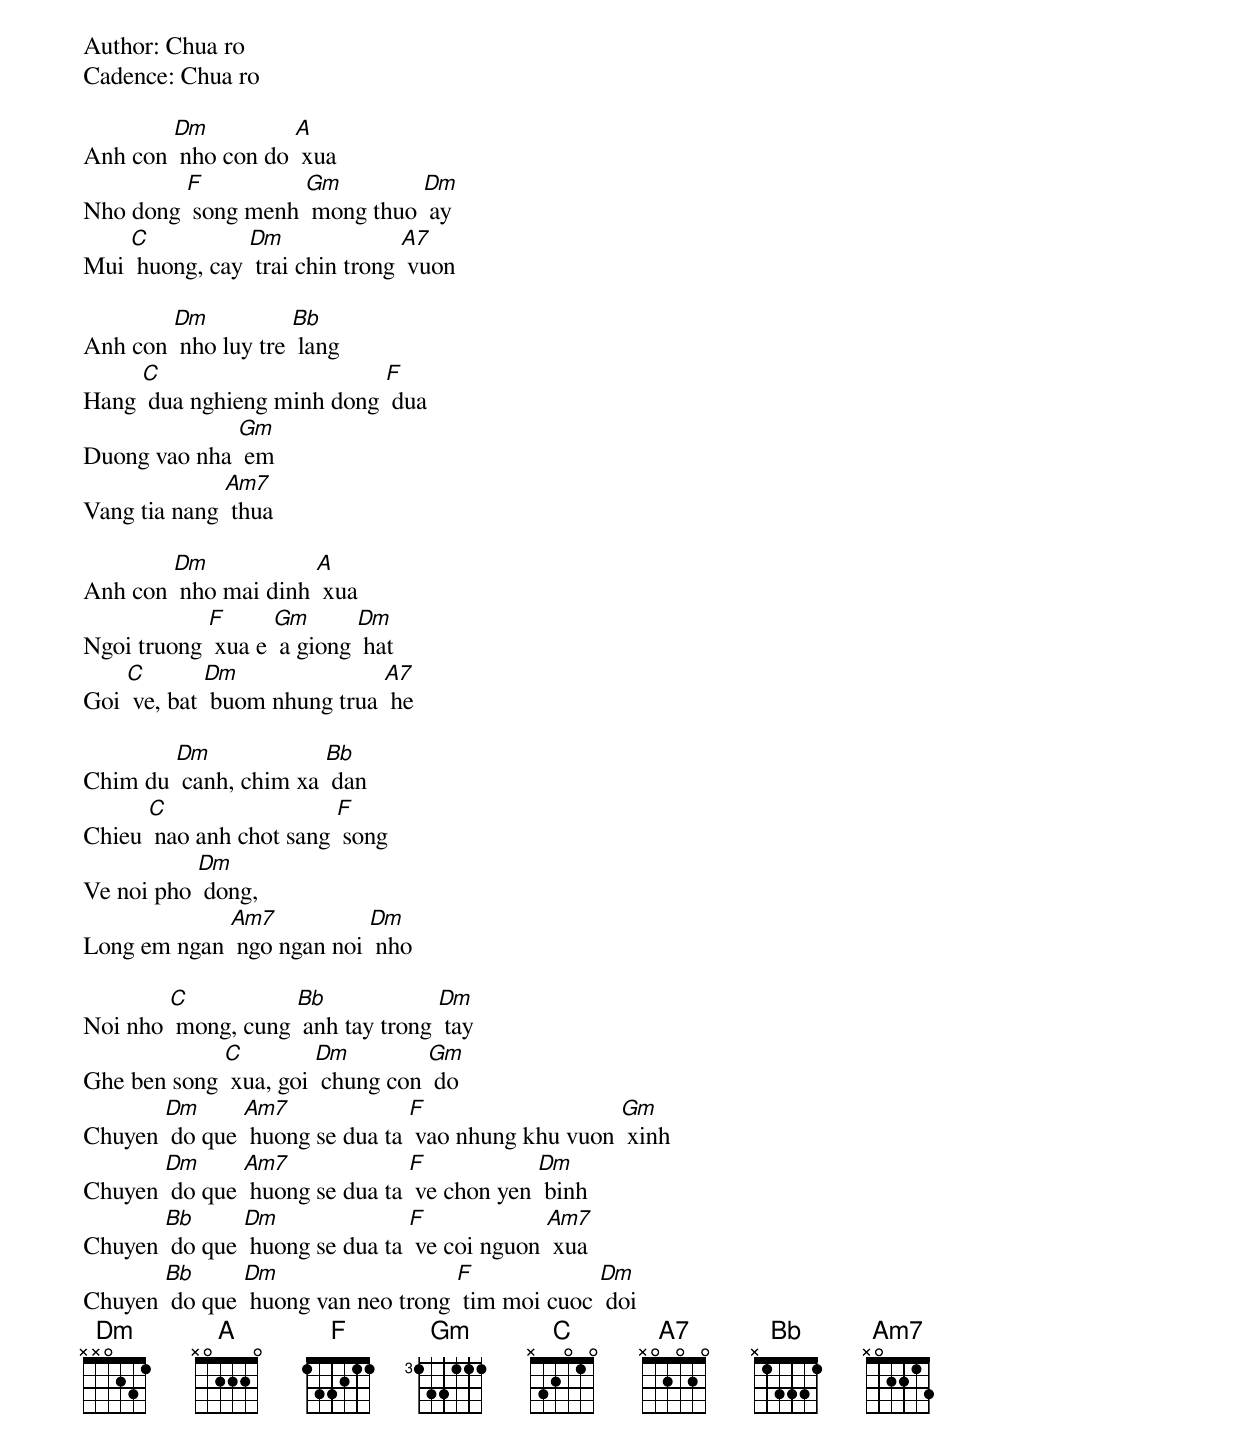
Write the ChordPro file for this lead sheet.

Author: Chua ro
Cadence: Chua ro

Anh con [Dm] nho con do [A] xua
Nho dong [F] song menh [Gm] mong thuo [Dm] ay
Mui [C] huong, cay [Dm] trai chin trong [A7] vuon

Anh con [Dm] nho luy tre [Bb] lang
Hang [C] dua nghieng minh dong [F] dua
Duong vao nha [Gm] em
Vang tia nang [Am7] thua

Anh con [Dm] nho mai dinh [A] xua
Ngoi truong [F] xua e [Gm] a giong [Dm] hat
Goi [C] ve, bat [Dm] buom nhung trua [A7] he

Chim du [Dm] canh, chim xa [Bb] dan
Chieu [C] nao anh chot sang [F] song
Ve noi pho [Dm] dong,
Long em ngan [Am7] ngo ngan noi [Dm] nho

Noi nho [C] mong, cung [Bb] anh tay trong [Dm] tay
Ghe ben song [C] xua, goi [Dm] chung con [Gm] do
Chuyen [Dm] do que [Am7] huong se dua ta [F] vao nhung khu vuon [Gm] xinh
Chuyen [Dm] do que [Am7] huong se dua ta [F] ve chon yen [Dm] binh
Chuyen [Bb] do que [Dm] huong se dua ta [F] ve coi nguon [Am7] xua
Chuyen [Bb] do que [Dm] huong van neo trong [F] tim moi cuoc [Dm] doi
